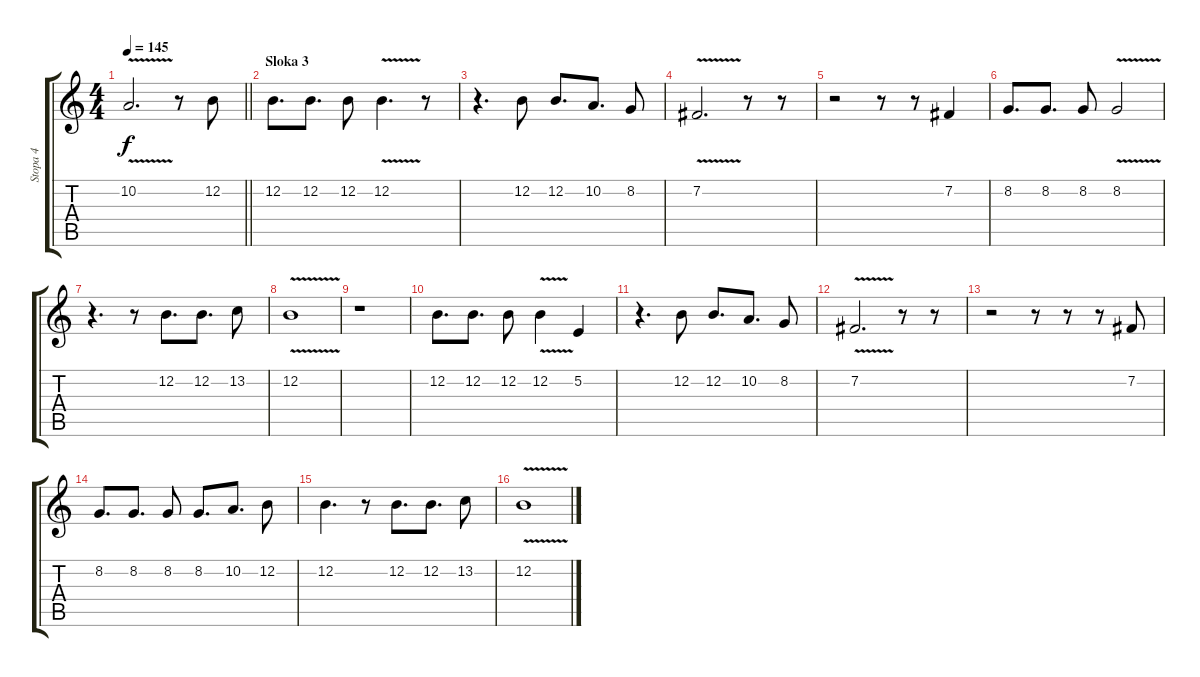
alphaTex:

\track ("Stopa 4" "Stopa 4") {instrument lead1square}
\staff {score tabs}
\tuning (E4 B3 G3 D3 A2 E2) {hide}
\ts (4 4)
\tempo 145
\clef g2
\barLineRight lightlight
\ks c
10.2{v}.2{d dy f} r.8 12.2.8 |
\section ("" "Sloka 3")
12.2.8{d} 12.2.8{d} 12.2.8 12.2{v}.4{d} r.8 |
r.4{d} 12.2.8 12.2.8{d} 10.2.8{d} 8.2.8 |
7.2{v}.2{d} r.8 r.8 |
r.2 r.8 r.8 7.2.4 |
8.2.8{d} 8.2.8{d} 8.2.8 8.2{v}.2 |
r.4{d} r.8 12.2.8{d} 12.2.8{d} 13.2.8 |
12.2{v}.1 |
r.1 |
12.2.8{d} 12.2.8{d} 12.2.8 12.2{v}.4 5.2.4 |
r.4{d} 12.2.8 12.2.8{d} 10.2.8{d} 8.2.8 |
7.2{v}.2{d} r.8 r.8 |
r.2 r.8 r.8 r.8 7.2.8 |
8.2.8{d} 8.2.8{d} 8.2.8 8.2.8{d} 10.2.8{d} 12.2.8 |
12.2.4{d} r.8 12.2.8{d} 12.2.8{d} 13.2.8 |
12.2{v}.1
